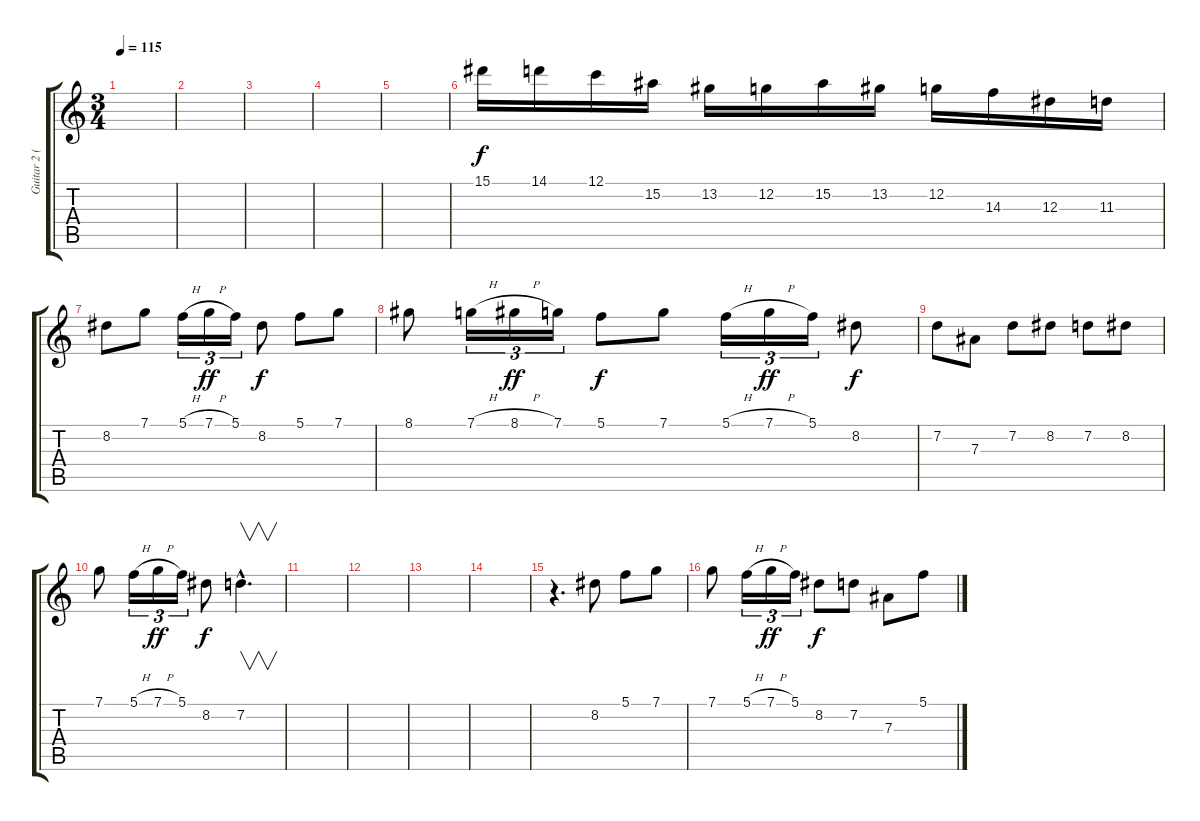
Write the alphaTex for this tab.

\track ("Guitar 2 (Solo)" "Guitar 2 (") {instrument distortionguitar}
\staff {score tabs}
\tuning (C4 G3 Eb3 Bb2 F2 C2) {hide}
\ts (3 4)
\tempo 115
\clef g2
\ks c
|
|
|
|
|
15.1.16 14.1.16 12.1.16 15.2.16 13.2.16 12.2.16 15.2.16 13.2.16 12.2.16 14.3.16 12.3.16 11.3.16 |
8.2.8 7.1.8 5.1{h}.16{tu (3 2)} 7.1{h}.16{tu (3 2) dy ff} 5.1.16{tu (3 2)} 8.2.8{dy f} 5.1.8 7.1.8 |
8.1.8 7.1{h}.16{tu (3 2)} 8.1{h}.16{tu (3 2) dy ff} 7.1.16{tu (3 2)} 5.1.8{dy f} 7.1.8 5.1{h}.16{tu (3 2)} 7.1{h}.16{tu (3 2) dy ff} 5.1.16{tu (3 2)} 8.2.8{dy f} |
7.2.8 7.3.8 7.2.8 8.2.8 7.2.8 8.2.8 |
7.1.8 5.1{h}.16{tu (3 2)} 7.1{h}.16{tu (3 2) dy ff} 5.1.16{tu (3 2)} 8.2.8{dy f} 7.2{hac}.4{v d} |
|
|
|
|
r.4{d} 8.2.8 5.1.8 7.1.8 |
7.1.8 5.1{h}.16{tu (3 2)} 7.1{h}.16{tu (3 2) dy ff} 5.1.16{tu (3 2)} 8.2.8{dy f} 7.2.8 7.3.8 5.1.8
